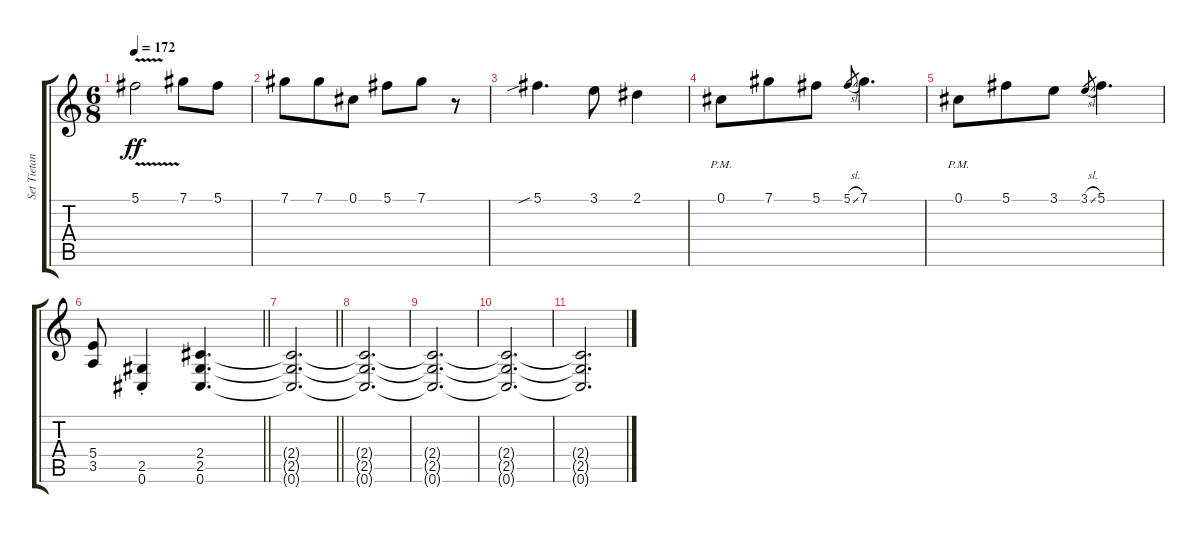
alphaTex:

\track ("Set Tietan (Lead)" "Set Tietan") {instrument distortionguitar}
\staff {score tabs}
\tuning (Db4 Ab3 E3 B2 Gb2 Db2) {hide}
\ts (6 8)
\tempo 172
\clef g2
\ks c
5.1{v}.2{dy ff} 7.1.8 5.1.8 |
7.1.8 7.1.8 0.1.8 5.1.8 7.1.8 r.8 |
5.1{sib}.4{d} 3.1.8 2.1.4 |
0.1{pm}.8 7.1.8 5.1.8 5.1{sl}.8{gr} 7.1.4{d} |
0.1{pm}.8 5.1.8 3.1.8 3.1{sl}.8{gr} 5.1.4{d} |
\barLineRight lightlight
(5.4 3.5).8 (2.5{st} 0.6{st}).4 (2.4 2.5 0.6).4{d} |
\barLineRight lightlight
(2.4{t} 2.5{t} 0.6{t}).2{d} |
(2.4{t} 2.5{t} 0.6{t}).2{d} |
(2.4{t} 2.5{t} 0.6{t}).2{d} |
(2.4{t} 2.5{t} 0.6{t}).2{d} |
(2.4{t} 2.5{t} 0.6{t}).2{d}
